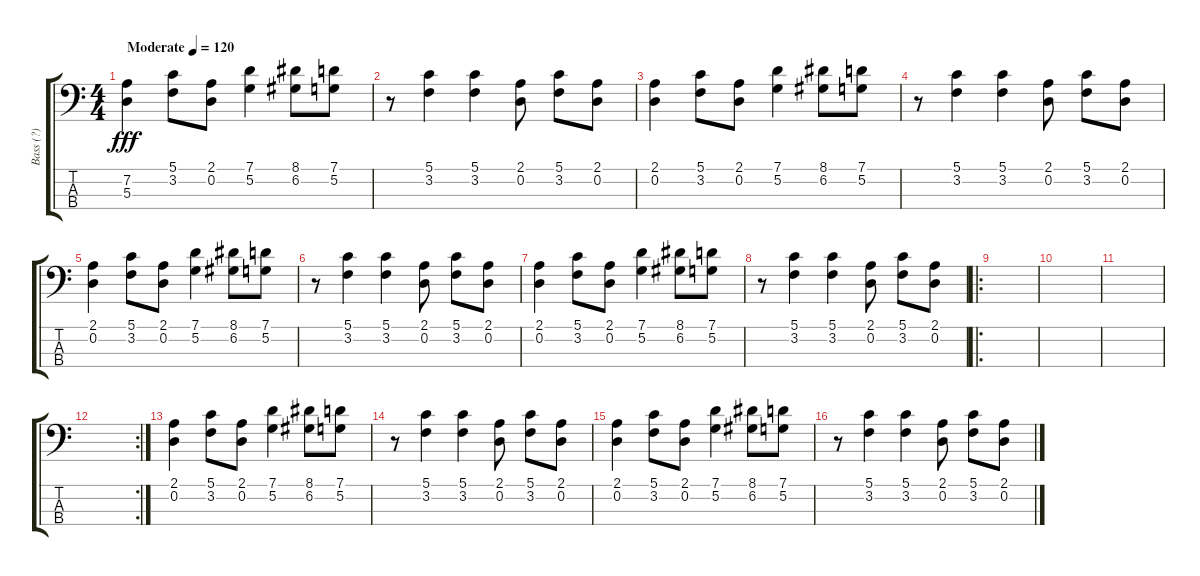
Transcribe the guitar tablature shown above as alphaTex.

\track ("Bass (?)" "Bass (?)") {instrument electricbasspick}
\staff {score tabs}
\tuning (G2 D2 A1 D1) {hide}
\ts (4 4)
\tempo (120 "Moderate")
\clef f4
\ks c
(7.2 5.3).4{dy fff instrument electricbasspick} (5.1 3.2).8 (2.1 0.2).8 (7.1 5.2).4 (8.1 6.2).8 (7.1 5.2).8 |
r.8 (5.1 3.2).4 (5.1 3.2).4 (2.1 0.2).8 (5.1 3.2).8 (2.1 0.2).8 |
(2.1 0.2).4 (5.1 3.2).8 (2.1 0.2).8 (7.1 5.2).4 (8.1 6.2).8 (7.1 5.2).8 |
r.8 (5.1 3.2).4 (5.1 3.2).4 (2.1 0.2).8 (5.1 3.2).8 (2.1 0.2).8 |
(2.1 0.2).4 (5.1 3.2).8 (2.1 0.2).8 (7.1 5.2).4 (8.1 6.2).8 (7.1 5.2).8 |
r.8 (5.1 3.2).4 (5.1 3.2).4 (2.1 0.2).8 (5.1 3.2).8 (2.1 0.2).8 |
(2.1 0.2).4 (5.1 3.2).8 (2.1 0.2).8 (7.1 5.2).4 (8.1 6.2).8 (7.1 5.2).8 |
r.8 (5.1 3.2).4 (5.1 3.2).4 (2.1 0.2).8 (5.1 3.2).8 (2.1 0.2).8 |
\ro
|
|
|
\rc 2
|
(2.1 0.2).4 (5.1 3.2).8 (2.1 0.2).8 (7.1 5.2).4 (8.1 6.2).8 (7.1 5.2).8 |
r.8 (5.1 3.2).4 (5.1 3.2).4 (2.1 0.2).8 (5.1 3.2).8 (2.1 0.2).8 |
(2.1 0.2).4 (5.1 3.2).8 (2.1 0.2).8 (7.1 5.2).4 (8.1 6.2).8 (7.1 5.2).8 |
r.8 (5.1 3.2).4 (5.1 3.2).4 (2.1 0.2).8 (5.1 3.2).8 (2.1 0.2).8
